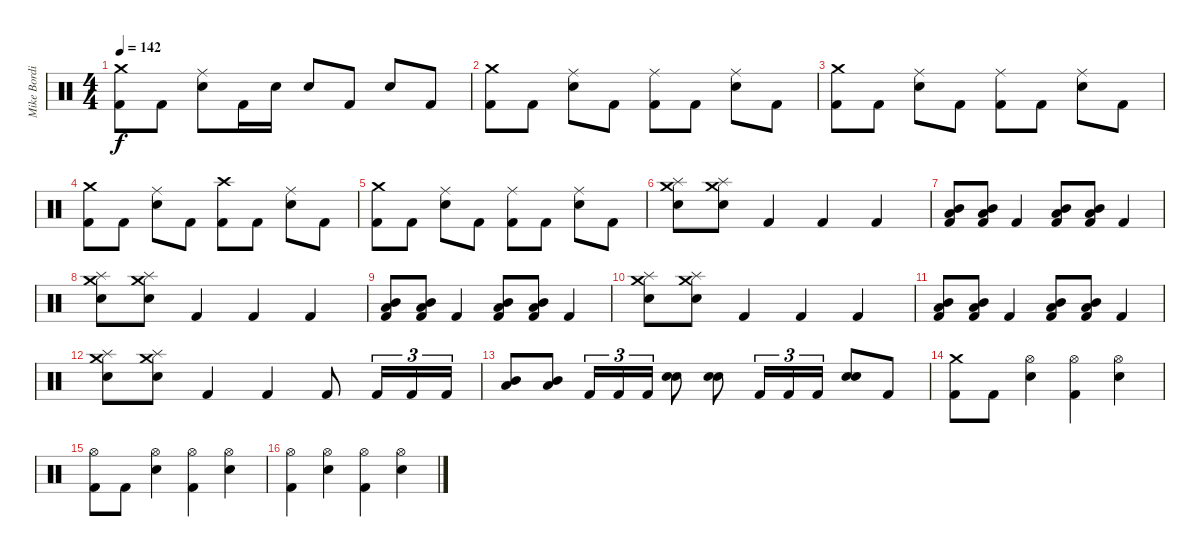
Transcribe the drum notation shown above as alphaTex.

\track ("Mike Bordin" "Mike Bordi") {instrument percussion}
\staff {score}
\articulation defaults
\ts (4 4)
\tempo 142
\clef neutral
\ks c
("Crash medium (hit)" "Kick (hit) 2").8{dy f} "Kick (hit) 2".8 ("Ride (middle)" "Snare (hit) 2").8 "Kick (hit) 2".16 "Snare (hit) 2".16 "Snare (hit) 2".8 "Kick (hit) 2".8 "Snare (hit) 2".8 "Kick (hit) 2".8 |
("Crash medium (hit)" "Kick (hit) 2").8 "Kick (hit) 2".8 ("Ride (middle)" "Snare (hit) 2").8 "Kick (hit) 2".8 ("Ride (middle)" "Kick (hit) 2").8 "Kick (hit) 2".8 ("Ride (middle)" "Snare (hit) 2").8 "Kick (hit) 2".8 |
("Crash medium (hit)" "Kick (hit) 2").8 "Kick (hit) 2".8 ("Ride (middle)" "Snare (hit) 2").8 "Kick (hit) 2".8 ("Ride (middle)" "Kick (hit) 2").8 "Kick (hit) 2".8 ("Ride (middle)" "Snare (hit) 2").8 "Kick (hit) 2".8 |
("Crash medium (hit)" "Kick (hit) 2").8 "Kick (hit) 2".8 ("Ride (middle)" "Snare (hit) 2").8 "Kick (hit) 2".8 ("Crash high (hit)" "Kick (hit) 2").8 "Kick (hit) 2".8 ("Ride (middle)" "Snare (hit) 2").8 "Kick (hit) 2".8 |
("Crash medium (hit)" "Kick (hit) 2").8 "Kick (hit) 2".8 ("Ride (middle)" "Snare (hit) 2").8 "Kick (hit) 2".8 ("Ride (middle)" "Kick (hit) 2").8 "Kick (hit) 2".8 ("Ride (middle)" "Snare (hit) 2").8 "Kick (hit) 2".8 |
("Crash medium (hit)" "Splash (hit)" "Snare (hit) 2").8 ("Crash medium (hit)" "Splash (hit)" "Snare (hit) 2").8 "Kick (hit) 2".4 "Kick (hit) 2".4 "Kick (hit) 2".4 |
("Mid Tom (hit)" "Low Tom (hit)" "Kick (hit) 2").8 ("Mid Tom (hit)" "Low Tom (hit)" "Kick (hit) 2").8 "Kick (hit) 2".4 ("Mid Tom (hit)" "Low Tom (hit)" "Kick (hit) 2").8 ("Mid Tom (hit)" "Low Tom (hit)" "Kick (hit) 2").8 "Kick (hit) 2".4 |
("Crash medium (hit)" "Splash (hit)" "Snare (hit) 2").8 ("Crash medium (hit)" "Splash (hit)" "Snare (hit) 2").8 "Kick (hit) 2".4 "Kick (hit) 2".4 "Kick (hit) 2".4 |
("Mid Tom (hit)" "Low Tom (hit)" "Kick (hit) 2").8 ("Mid Tom (hit)" "Low Tom (hit)" "Kick (hit) 2").8 "Kick (hit) 2".4 ("Mid Tom (hit)" "Low Tom (hit)" "Kick (hit) 2").8 ("Mid Tom (hit)" "Low Tom (hit)" "Kick (hit) 2").8 "Kick (hit) 2".4 |
("Crash medium (hit)" "Splash (hit)" "Snare (hit) 2").8 ("Crash medium (hit)" "Splash (hit)" "Snare (hit) 2").8 "Kick (hit) 2".4 "Kick (hit) 2".4 "Kick (hit) 2".4 |
("Mid Tom (hit)" "Low Tom (hit)" "Kick (hit) 2").8 ("Mid Tom (hit)" "Low Tom (hit)" "Kick (hit) 2").8 "Kick (hit) 2".4 ("Mid Tom (hit)" "Low Tom (hit)" "Kick (hit) 2").8 ("Mid Tom (hit)" "Low Tom (hit)" "Kick (hit) 2").8 "Kick (hit) 2".4 |
("Crash medium (hit)" "Splash (hit)" "Snare (hit) 2").8 ("Crash medium (hit)" "Splash (hit)" "Snare (hit) 2").8 "Kick (hit) 2".4 "Kick (hit) 2".4 "Kick (hit) 2".8 "Kick (hit) 2".16{tu (3 2)} "Kick (hit) 2".16{tu (3 2)} "Kick (hit) 2".16{tu (3 2)} |
("Mid Tom (hit)" "Low Tom (hit)").8 ("Mid Tom (hit)" "Low Tom (hit)").8 "Kick (hit) 2".16{tu (3 2)} "Kick (hit) 2".16{tu (3 2)} "Kick (hit) 2".16{tu (3 2)} ("Snare (hit) 2" "Snare (hit) 2").8{bd 480} ("Snare (hit) 2" "Snare (hit) 2").8{bd 480} "Kick (hit) 2".16{tu (3 2)} "Kick (hit) 2".16{tu (3 2)} "Kick (hit) 2".16{tu (3 2)} ("Snare (hit) 2" "Snare (hit) 2").8{bd 480} "Kick (hit) 2".8 |
("Crash medium (hit)" "Kick (hit) 2").8 "Kick (hit) 2".8 ("Hi-Hat (open)" "Snare (hit) 2").4 ("Hi-Hat (open)" "Kick (hit) 2").4 ("Hi-Hat (open)" "Snare (hit) 2").4 |
("Hi-Hat (open)" "Kick (hit) 2").8 "Kick (hit) 2".8 ("Hi-Hat (open)" "Snare (hit) 2").4 ("Hi-Hat (open)" "Kick (hit) 2").4 ("Hi-Hat (open)" "Snare (hit) 2").4 |
("Hi-Hat (open)" "Kick (hit) 2").4 ("Hi-Hat (open)" "Snare (hit) 2").4 ("Hi-Hat (open)" "Kick (hit) 2").4 ("Hi-Hat (open)" "Snare (hit) 2").4
